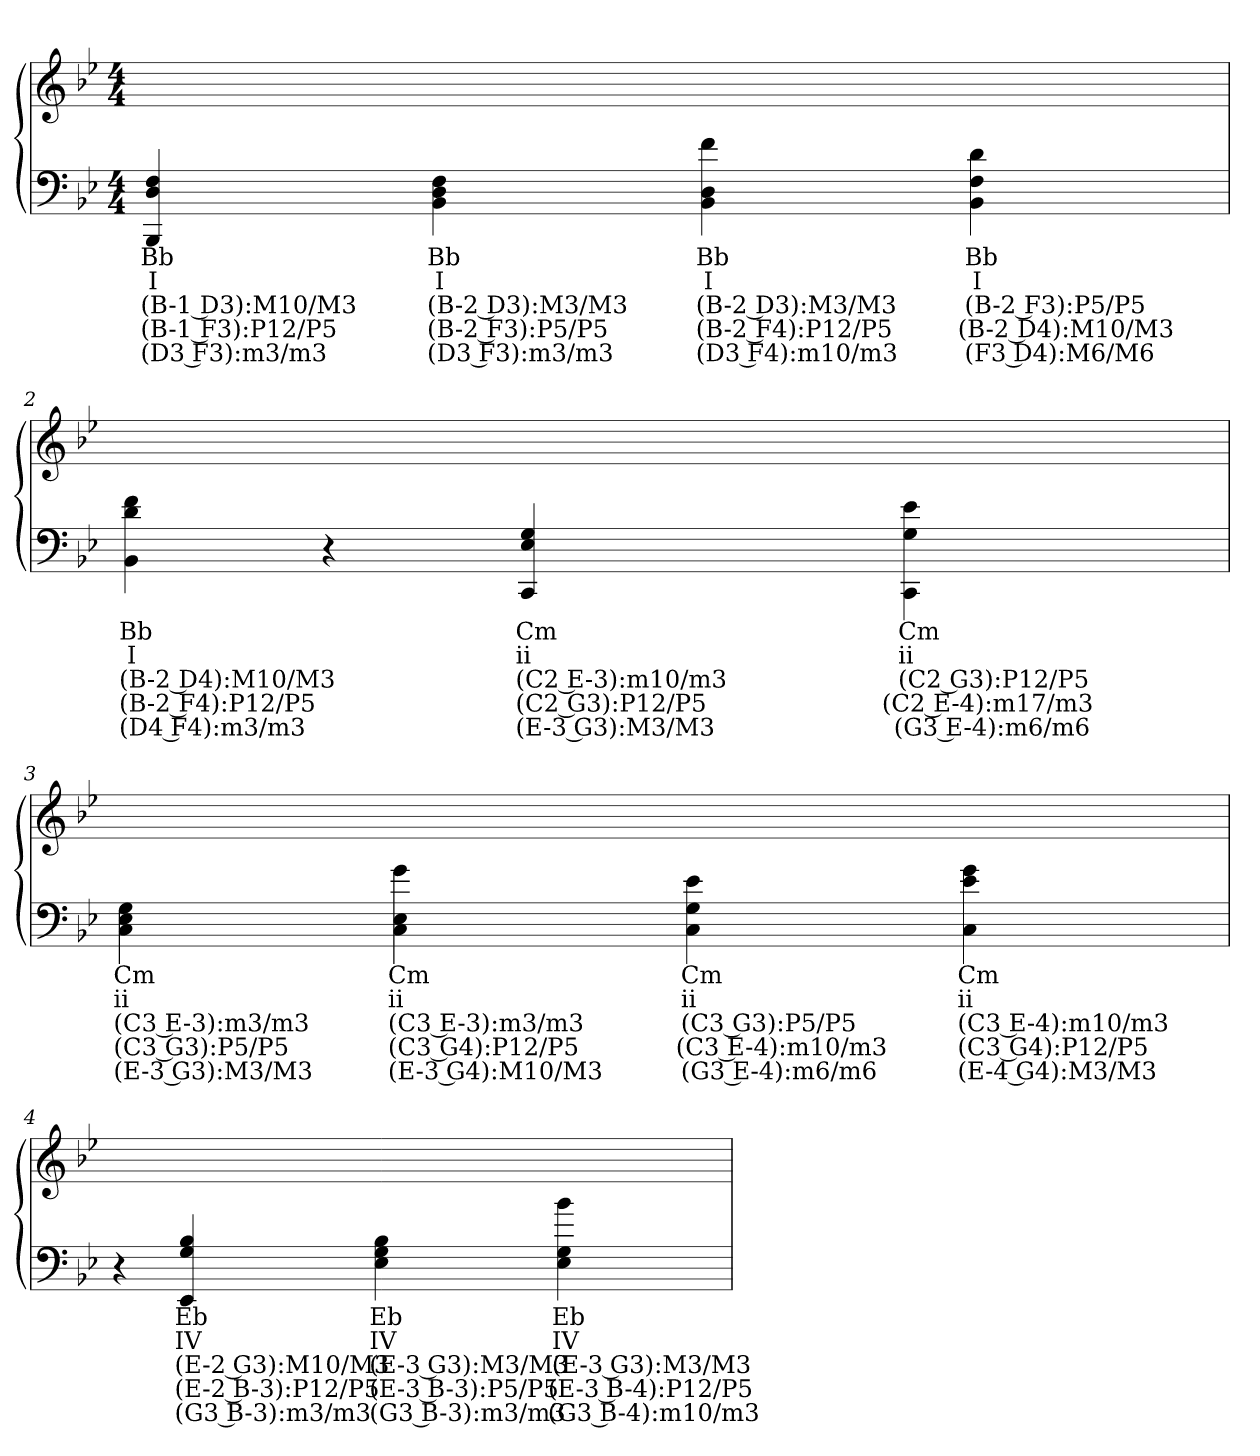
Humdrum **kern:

**kern	**text	**text	**text	**text	**text	**kern
*part2	*part2	*part2	*part2	*part2	*part2	*part1
*staff2	*staff2	*staff2	*staff2	*staff2	*staff2	*staff1
*clefF4	*	*	*	*	*	*clefG2
*k[b-e-]	*	*	*	*	*	*k[b-e-]
*B-:	*	*	*	*	*	*B-:
*M4/4	*	*	*	*	*	*M4/4
*MM60	*	*	*	*	*	*MM60
=1	=1	=1	=1	=1	=1	=1
4BBB- 4D 4F	Bb	I	(B-1 D3):M10/M3	(B-1 F3):P12/P5	(D3 F3):m3/m3	1ryy
4BB- 4D 4F	Bb	I	(B-2 D3):M3/M3	(B-2 F3):P5/P5	(D3 F3):m3/m3	.
4BB- 4D 4f	Bb	I	(B-2 D3):M3/M3	(B-2 F4):P12/P5	(D3 F4):m10/m3	.
4BB- 4F 4d	Bb	I	(B-2 F3):P5/P5	(B-2 D4):M10/M3	(F3 D4):M6/M6	.
=2	=2	=2	=2	=2	=2	=2
4BB- 4d 4f	Bb	I	(B-2 D4):M10/M3	(B-2 F4):P12/P5	(D4 F4):m3/m3	1ryy
4r	.	.	.	.	.	.
4CC 4E- 4G	Cm	ii	(C2 E-3):m10/m3	(C2 G3):P12/P5	(E-3 G3):M3/M3	.
4CC 4G 4e-	Cm	ii	(C2 G3):P12/P5	(C2 E-4):m17/m3	(G3 E-4):m6/m6	.
=3	=3	=3	=3	=3	=3	=3
4C 4E- 4G	Cm	ii	(C3 E-3):m3/m3	(C3 G3):P5/P5	(E-3 G3):M3/M3	1ryy
4C 4E- 4g	Cm	ii	(C3 E-3):m3/m3	(C3 G4):P12/P5	(E-3 G4):M10/M3	.
4C 4G 4e-	Cm	ii	(C3 G3):P5/P5	(C3 E-4):m10/m3	(G3 E-4):m6/m6	.
4C 4e- 4g	Cm	ii	(C3 E-4):m10/m3	(C3 G4):P12/P5	(E-4 G4):M3/M3	.
=4	=4	=4	=4	=4	=4	=4
4r	.	.	.	.	.	1ryy
4EE- 4G 4B-	Eb	IV	(E-2 G3):M10/M3	(E-2 B-3):P12/P5	(G3 B-3):m3/m3	.
4E- 4G 4B-	Eb	IV	(E-3 G3):M3/M3	(E-3 B-3):P5/P5	(G3 B-3):m3/m3	.
4E- 4G 4b-	Eb	IV	(E-3 G3):M3/M3	(E-3 B-4):P12/P5	(G3 B-4):m10/m3	.
=	=	=	=	=	=	=
*-	*-	*-	*-	*-	*-	*-
